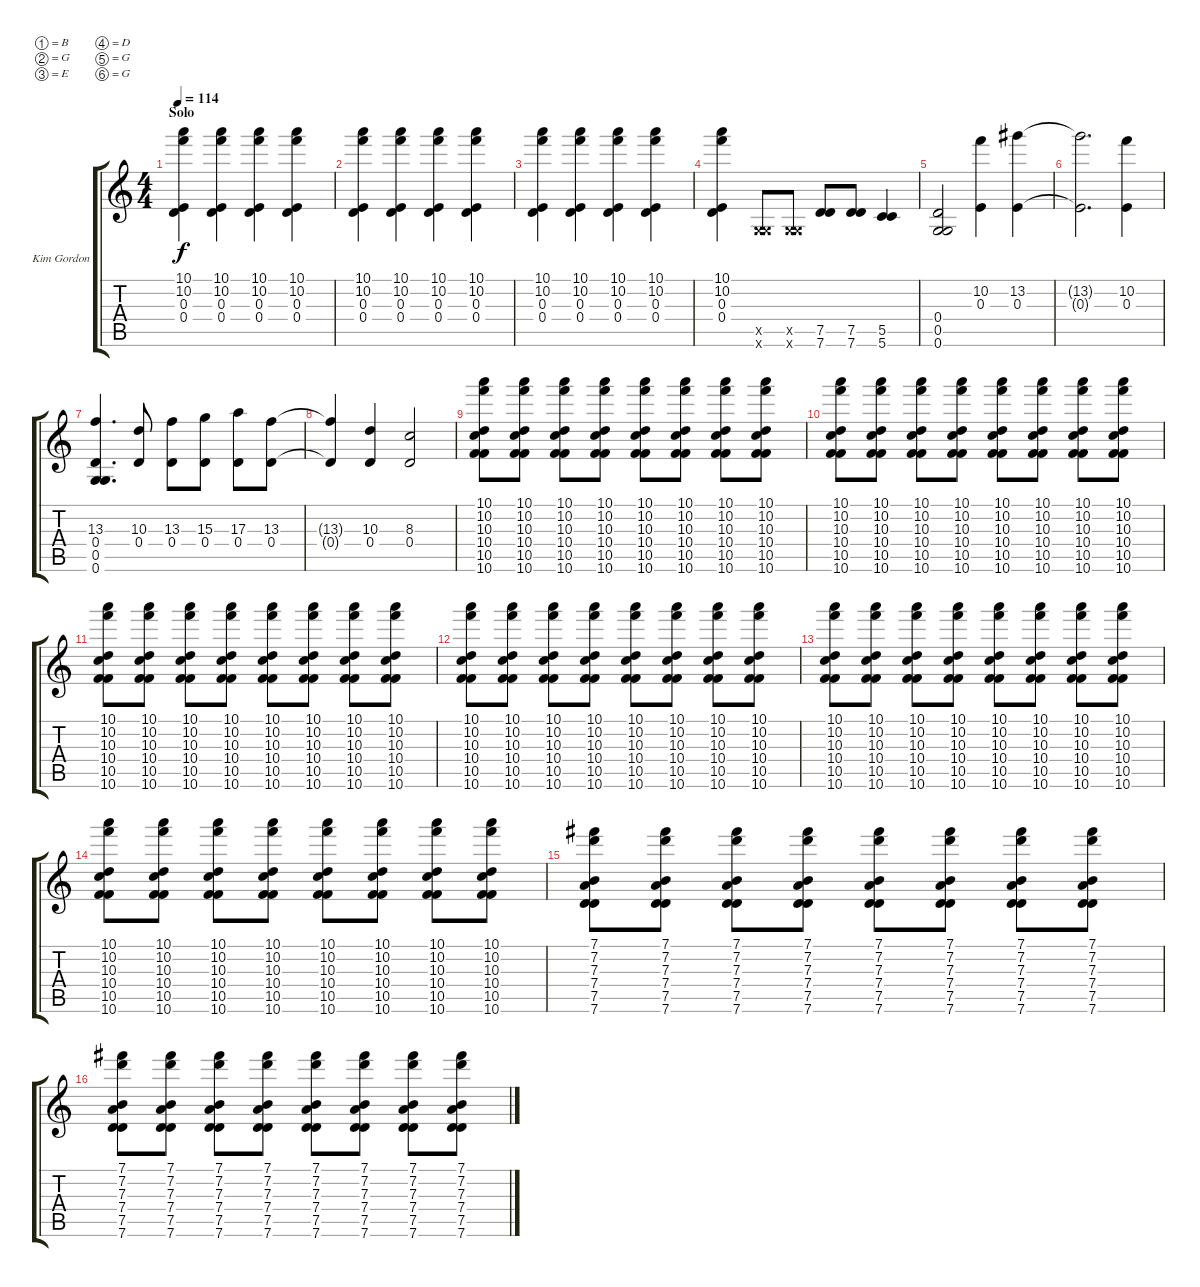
\defaultSystemsLayout 4
\bracketExtendMode groupsimilarinstruments
\firstSystemTrackNameOrientation horizontal
\otherSystemsTrackNameOrientation horizontal
\track ("Kim Gordon" "Kim Gordon") {instrument overdrivenguitar}
\staff {score tabs}
\tuning (B4 G4 E3 D3 G2 G2)
\ts (4 4)
\section ("" "Solo")
\tempo 114
\clef g2
\scale
0.333333
\ks c
(10.2 10.1 0.3 0.4).4{dy f} (10.2 10.1 0.3 0.4).4 (10.2 10.1 0.3 0.4).4 (10.2 10.1 0.3 0.4).4 |
\scale
0.333333 (10.2 10.1 0.3 0.4).4 (10.2 10.1 0.3 0.4).4 (10.2 10.1 0.3 0.4).4 (10.2 10.1 0.3 0.4).4 |
\scale
0.333333 (10.2 10.1 0.3 0.4).4 (10.2 10.1 0.3 0.4).4 (10.2 10.1 0.3 0.4).4 (10.2 10.1 0.3 0.4).4 |
\scale
0.333333 (10.2 10.1 0.3 0.4).4 (0.5{x} 0.6{x}).8 (0.6{x} 0.5{x}).8 (7.5 7.6).8 (7.6 7.5).8 (5.6 5.5).4 |
\scale
0.333333 (0.6 0.5 0.4).2 (10.2 0.3).4 (0.3 13.2).4 |
\scale
0.333333 (13.2{t} 0.3{t}).2{d} (10.2 0.3).4 |
\scale
0.333333 (13.3 0.4 0.5 0.6).4{d} (10.3 0.4).8 (13.3 0.4).8 (15.3 0.4).8 (17.3 0.4).8 (13.3 0.4).8 |
\scale
0.333333 (13.3{t} 0.4{t}).4 (0.4 10.3).4 (8.3 0.4).2 |
\scale
0.333333 (10.1 10.2 10.3 10.4 10.5 10.6).8 (10.1 10.2 10.3 10.4 10.5 10.6).8 (10.1 10.2 10.3 10.4 10.5 10.6).8 (10.1 10.2 10.3 10.4 10.5 10.6).8 (10.1 10.2 10.3 10.4 10.5 10.6).8 (10.1 10.2 10.3 10.4 10.5 10.6).8 (10.1 10.2 10.3 10.4 10.5 10.6).8 (10.1 10.2 10.3 10.4 10.5 10.6).8 |
\scale
0.333333 (10.1 10.2 10.3 10.4 10.5 10.6).8 (10.1 10.2 10.3 10.4 10.5 10.6).8 (10.1 10.2 10.3 10.4 10.5 10.6).8 (10.1 10.2 10.3 10.4 10.5 10.6).8 (10.1 10.2 10.3 10.4 10.5 10.6).8 (10.1 10.2 10.3 10.4 10.5 10.6).8 (10.1 10.2 10.3 10.4 10.5 10.6).8 (10.1 10.2 10.3 10.4 10.5 10.6).8 |
\scale
0.333333 (10.1 10.2 10.3 10.4 10.5 10.6).8 (10.1 10.2 10.3 10.4 10.5 10.6).8 (10.1 10.2 10.3 10.4 10.5 10.6).8 (10.1 10.2 10.3 10.4 10.5 10.6).8 (10.1 10.2 10.3 10.4 10.5 10.6).8 (10.1 10.2 10.3 10.4 10.5 10.6).8 (10.1 10.2 10.3 10.4 10.5 10.6).8 (10.1 10.2 10.3 10.4 10.5 10.6).8 |
\scale
0.333333 (10.1 10.2 10.3 10.4 10.5 10.6).8 (10.1 10.2 10.3 10.4 10.5 10.6).8 (10.1 10.2 10.3 10.4 10.5 10.6).8 (10.1 10.2 10.3 10.4 10.5 10.6).8 (10.1 10.2 10.3 10.4 10.5 10.6).8 (10.1 10.2 10.3 10.4 10.5 10.6).8 (10.1 10.2 10.3 10.4 10.5 10.6).8 (10.1 10.2 10.3 10.4 10.5 10.6).8 |
\scale
0.333333 (10.1 10.2 10.3 10.4 10.5 10.6).8 (10.1 10.2 10.3 10.4 10.5 10.6).8 (10.1 10.2 10.3 10.4 10.5 10.6).8 (10.1 10.2 10.3 10.4 10.5 10.6).8 (10.1 10.2 10.3 10.4 10.5 10.6).8 (10.1 10.2 10.3 10.4 10.5 10.6).8 (10.1 10.2 10.3 10.4 10.5 10.6).8 (10.1 10.2 10.3 10.4 10.5 10.6).8 |
\scale
0.333333 (10.1 10.2 10.3 10.4 10.5 10.6).8 (10.1 10.2 10.3 10.4 10.5 10.6).8 (10.1 10.2 10.3 10.4 10.5 10.6).8 (10.1 10.2 10.3 10.4 10.5 10.6).8 (10.1 10.2 10.3 10.4 10.5 10.6).8 (10.1 10.2 10.3 10.4 10.5 10.6).8 (10.1 10.2 10.3 10.4 10.5 10.6).8 (10.1 10.2 10.3 10.4 10.5 10.6).8 |
\scale
0.333333 (7.6 7.5 7.4 7.3 7.2 7.1).8 (7.1 7.2 7.3 7.4 7.5 7.6).8 (7.1 7.2 7.3 7.4 7.5 7.6).8 (7.1 7.2 7.3 7.4 7.5 7.6).8 (7.1 7.2 7.3 7.4 7.5 7.6).8 (7.1 7.2 7.3 7.4 7.5 7.6).8 (7.1 7.2 7.3 7.4 7.5 7.6).8 (7.1 7.2 7.3 7.4 7.5 7.6).8 |
\scale
0.333333 (7.6 7.5 7.4 7.3 7.2 7.1).8 (7.1 7.2 7.3 7.4 7.5 7.6).8 (7.1 7.2 7.3 7.4 7.5 7.6).8 (7.1 7.2 7.3 7.4 7.5 7.6).8 (7.1 7.2 7.3 7.4 7.5 7.6).8 (7.1 7.2 7.3 7.4 7.5 7.6).8 (7.1 7.2 7.3 7.4 7.5 7.6).8 (7.1 7.2 7.3 7.4 7.5 7.6).8
